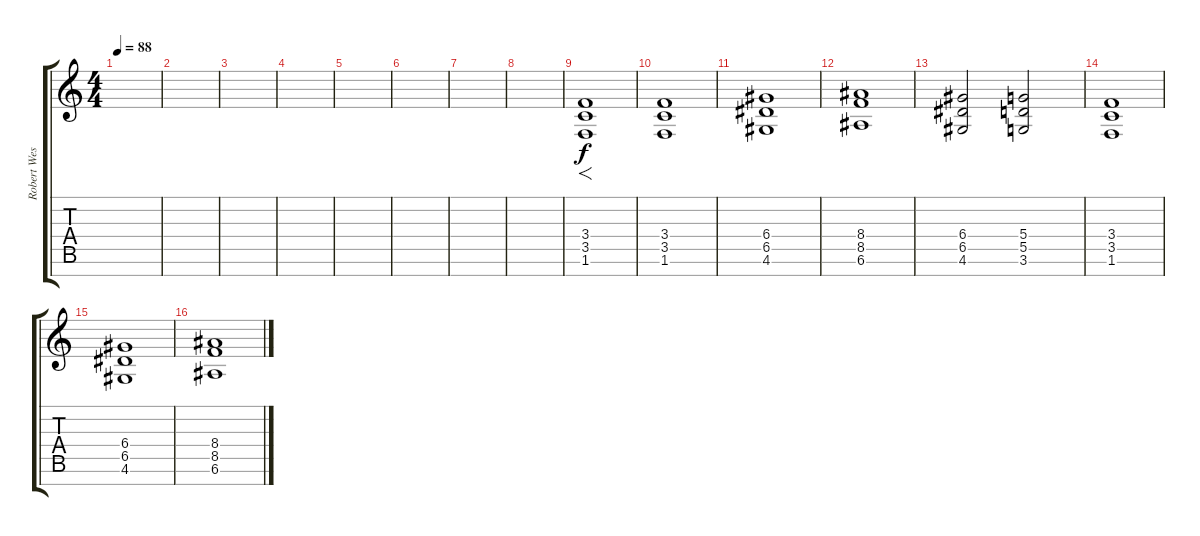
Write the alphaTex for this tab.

\track ("Robert Westerholt" "Robert Wes") {instrument distortionguitar}
\staff {score tabs}
\tuning (E4 B3 G3 D3 A2 E2 B1) {hide}
\ts (4 4)
\tempo 88
\clef g2
\ks c
|
|
|
|
|
|
|
|
(3.4 3.5 1.6).1{f} |
(3.4 3.5 1.6).1{instrument distortionguitar} |
(6.4 6.5 4.6).1 |
(8.4 8.5 6.6).1 |
(6.4 6.5 4.6).2 (5.4 5.5 3.6).2 |
(3.4 3.5 1.6).1 |
(6.4 6.5 4.6).1 |
(8.4 8.5 6.6).1
